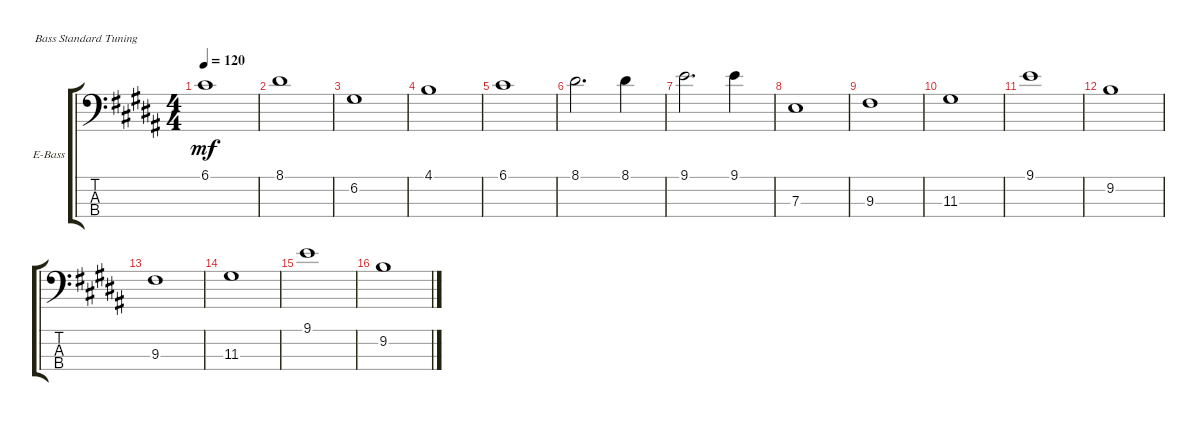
\defaultSystemsLayout 4
\bracketExtendMode groupsimilarinstruments
\firstSystemTrackNameOrientation horizontal
\otherSystemsTrackNameOrientation horizontal
\track ("Electric Bass" "E-Bass") {instrument electricbassfinger}
\staff {score tabs}
\tuning (G2 D2 A1 E1)
\ts (4 4)
\tempo 120
\clef f4
\ks b
6.1.1{dy mf instrument electricbassfinger} |
8.1.1 |
6.2.1 |
4.1.1 |
6.1.1 |
8.1.2{d} 8.1.4 |
9.1.2{d} 9.1.4 |
7.3.1 |
9.3.1 |
11.3.1 |
9.1.1 |
9.2.1 |
9.3.1 |
11.3.1 |
9.1.1 |
9.2.1
